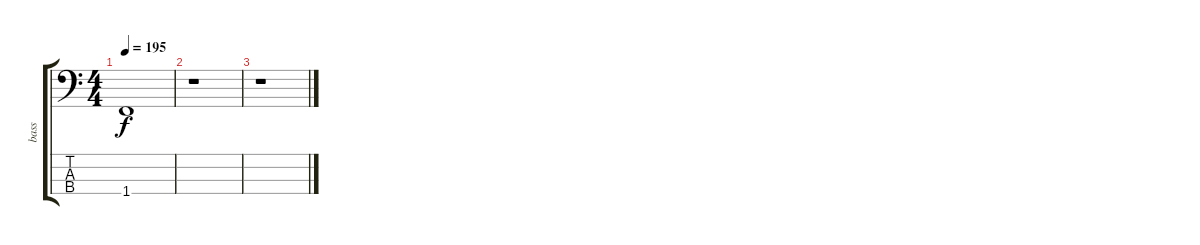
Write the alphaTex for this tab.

\track ("bass" "bass") {mute instrument slapbass2}
\staff {score tabs}
\tuning (G2 D2 A1 E1) {hide}
\ts (4 4)
\tempo 195
\clef f4
\ks c
1.4.1{dy f} |
r.1 |
r.1
